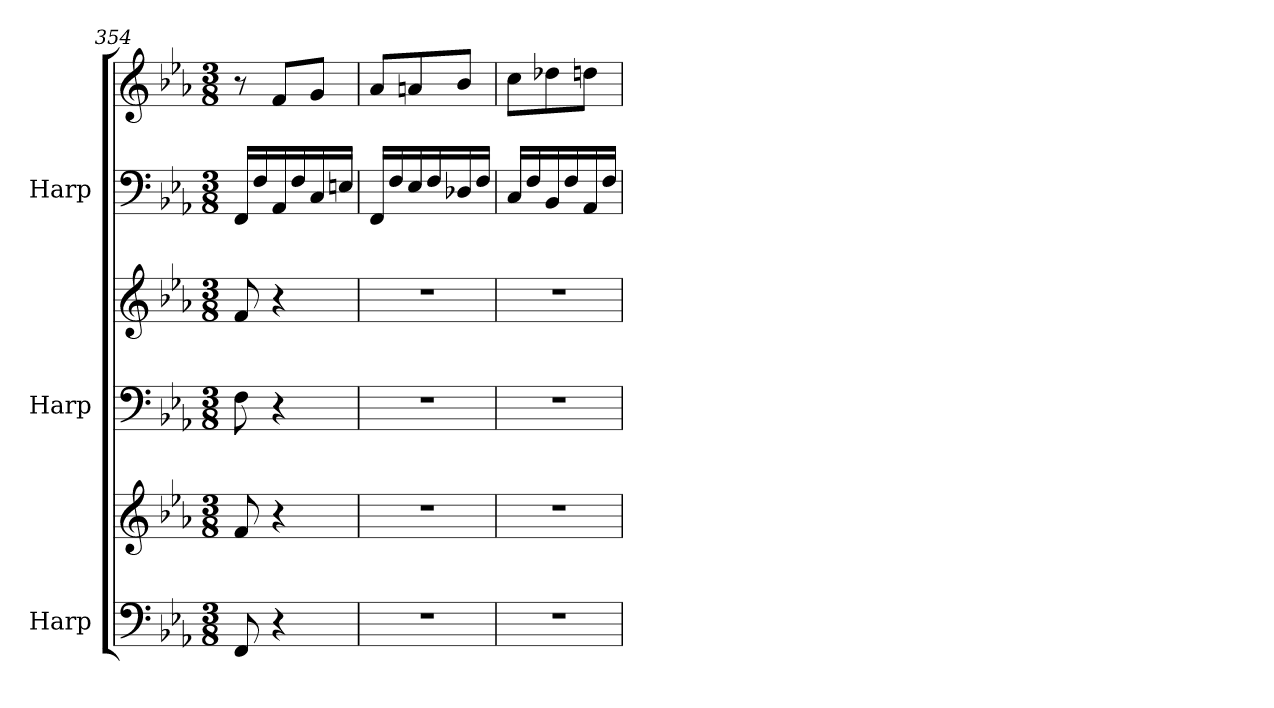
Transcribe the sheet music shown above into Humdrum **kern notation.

**kern	**kern	**kern	**kern	**kern	**kern
*part3	*part3	*part2	*part2	*part1	*part1
*staff6	*staff5	*staff4	*staff3	*staff2	*staff1
*I"Harp	*	*I"Harp	*	*I"Harp	*
*I'Hp	*	*I'Hp	*	*I'Hp	*
*clefF4	*clefG2	*clefF4	*clefG2	*clefF4	*clefG2
*k[b-e-a-]	*k[b-e-a-]	*k[b-e-a-]	*k[b-e-a-]	*k[b-e-a-]	*k[b-e-a-]
*M3/8	*M3/8	*M3/8	*M3/8	*M3/8	*M3/8
=354	=354	=354	=354	=354	=354
8FF/	8f/	8F\	8f/	16FF/LL	8r
.	.	.	.	16F/	.
4r	4r	4r	4r	16AA-/	8f/L
.	.	.	.	16F/	.
.	.	.	.	16C/	8g/J
.	.	.	.	16En/JJ	.
=355	=355	=355	=355	=355	=355
4.r	4.r	4.r	4.r	16FF/LL	8a-/L
.	.	.	.	16F/	.
.	.	.	.	16E-/	8an/
.	.	.	.	16F/	.
.	.	.	.	16D-X/	8b-/J
.	.	.	.	16F/JJ	.
!!LO:PB:g=z
=356	=356	=356	=356	=356	=356
4.r	4.r	4.r	4.r	16C/LL	8cc\L
.	.	.	.	16F/	.
.	.	.	.	16BB-/	8dd-X\
.	.	.	.	16F/	.
.	.	.	.	16AA-/	8ddn\J
.	.	.	.	16F/JJ	.
=	=	=	=	=	=
*-	*-	*-	*-	*-	*-
